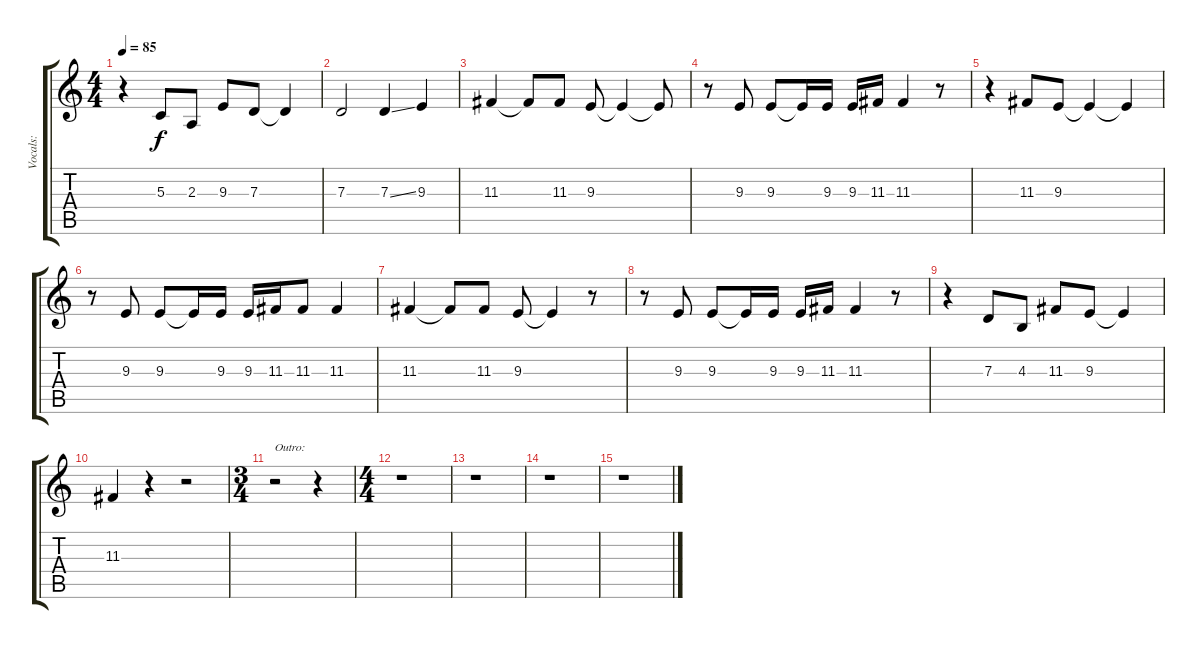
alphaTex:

\track ("Vocals:" "Vocals:") {instrument lead6voice}
\staff {score tabs}
\tuning (E4 B3 G3 D3 A2 E2) {hide}
\ts (4 4)
\tempo 85
\clef g2
\ks c
r.4{dy f} 5.3.8 2.3.8 9.3.8 7.3.8 7.3{t}.4 |
7.3.2 7.3{ss}.4 9.3.4 |
11.3.4 11.3{t}.8 11.3.8 9.3.8 9.3{t}.4 9.3{t}.8 |
r.8 9.3.8 9.3.8 9.3{t}.16 9.3.16 9.3.16 11.3.16 11.3.4 r.8 |
r.4 11.3.8 9.3.8 9.3{t}.4 9.3{t}.4 |
r.8 9.3.8 9.3.8 9.3{t}.16 9.3.16 9.3.16 11.3.16 11.3.8 11.3.4 |
11.3.4 11.3{t}.8 11.3.8 9.3.8 9.3{t}.4 r.8 |
r.8 9.3.8 9.3.8 9.3{t}.16 9.3.16 9.3.16 11.3.16 11.3.4 r.8 |
r.4 7.3.8 4.3.8 11.3.8 9.3.8 9.3{t}.4 |
11.3.4 r.4 r.2 |
\ts (3 4)
r.2{txt "Outro:"} r.4 |
\ts (4 4)
r.1 |
r.1 |
r.1 |
r.1
